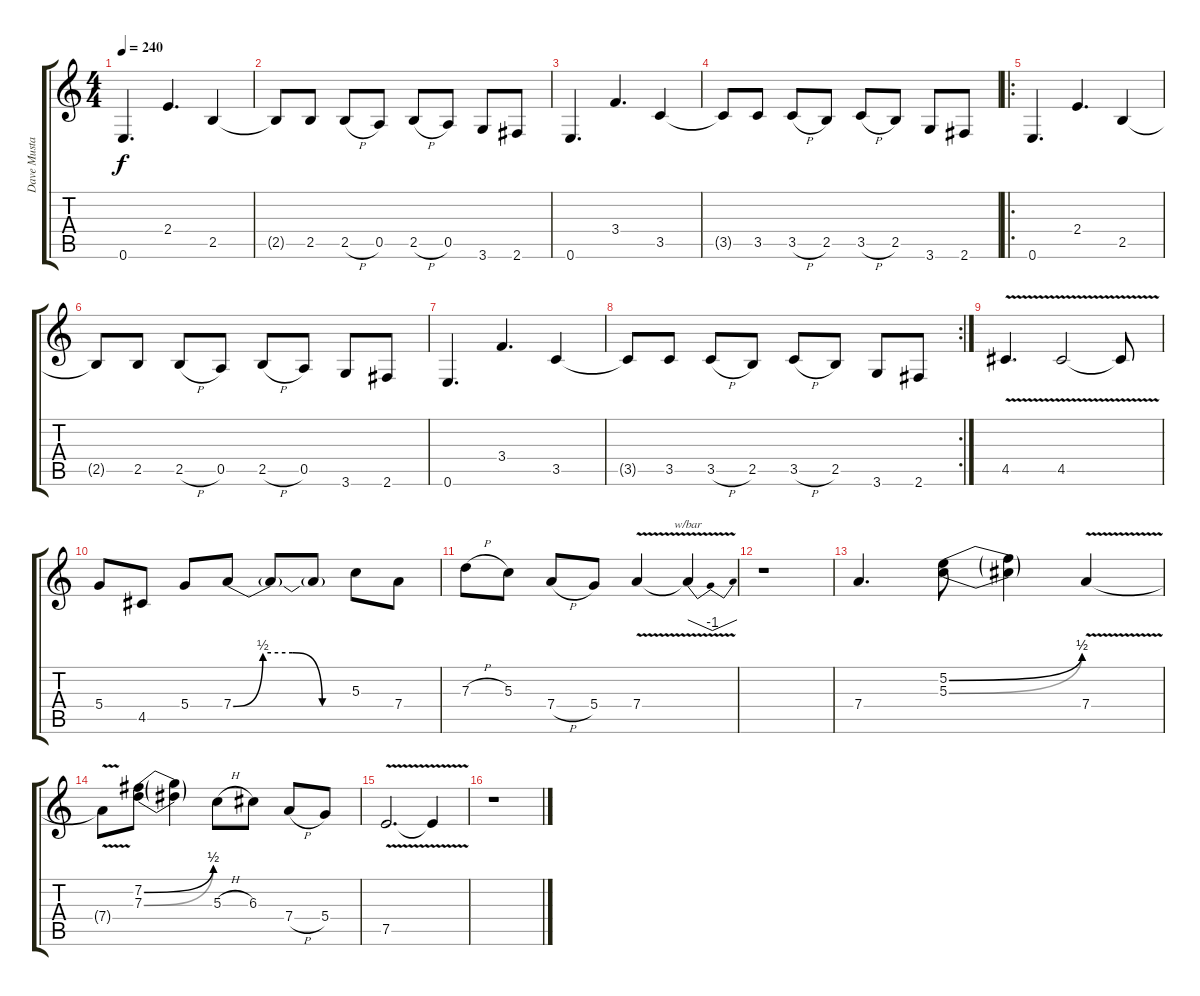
\track ("Dave Mustaine" "Dave Musta") {instrument distortionguitar}
\staff {score tabs}
\tuning (E4 B3 G3 D3 A2 E2) {hide}
\ts (4 4)
\tempo 240
\clef g2
\ks c
0.6.4{d dy f} 2.4.4{d} 2.5.4 |
2.5{t}.8 2.5.8 2.5{h}.8 0.5.8 2.5{h}.8 0.5.8 3.6.8 2.6.8 |
0.6.4{d} 3.4.4{d} 3.5.4 |
3.5{t}.8 3.5.8 3.5{h}.8 2.5.8 3.5{h}.8 2.5.8 3.6.8 2.6.8 |
\ro
0.6.4{d} 2.4.4{d} 2.5.4 |
2.5{t}.8 2.5.8 2.5{h}.8 0.5.8 2.5{h}.8 0.5.8 3.6.8 2.6.8 |
0.6.4{d} 3.4.4{d} 3.5.4 |
\rc 2
3.5{t}.8 3.5.8 3.5{h}.8 2.5.8 3.5{h}.8 2.5.8 3.6.8 2.6.8 |
4.5{v}.4{d} 4.5{v}.2 4.5{t}.8 |
5.4.8 4.5.8 5.4.8 7.4{be (custom 0 0 15 2 30 2 45 0 60 0)}.8 7.4{t}.8 7.4{t}.8 5.3.8 7.4.8 |
7.3{h}.8 5.3.8 7.4{h}.8 5.4.8 7.4{v}.4 7.4{t}.4{tbe (dip default 0 0 30 -4 60 0)} |
r.1 |
7.4.4{d} (5.2{be (bend 0 0 60 2)} 5.3{be (bend 0 0 60 2)}).8 (5.2{t} 5.3{t}).4 7.4{v}.4 |
7.4{t}.8 (7.2{be (bend 0 0 60 2)} 7.3{be (bend 0 0 60 2)}).8 (7.2{t} 7.3{t}).4 5.3{h}.8 6.3.8 7.4{h}.8 5.4.8 |
7.5{v}.2{d} 7.5{t}.4 |
r.1
